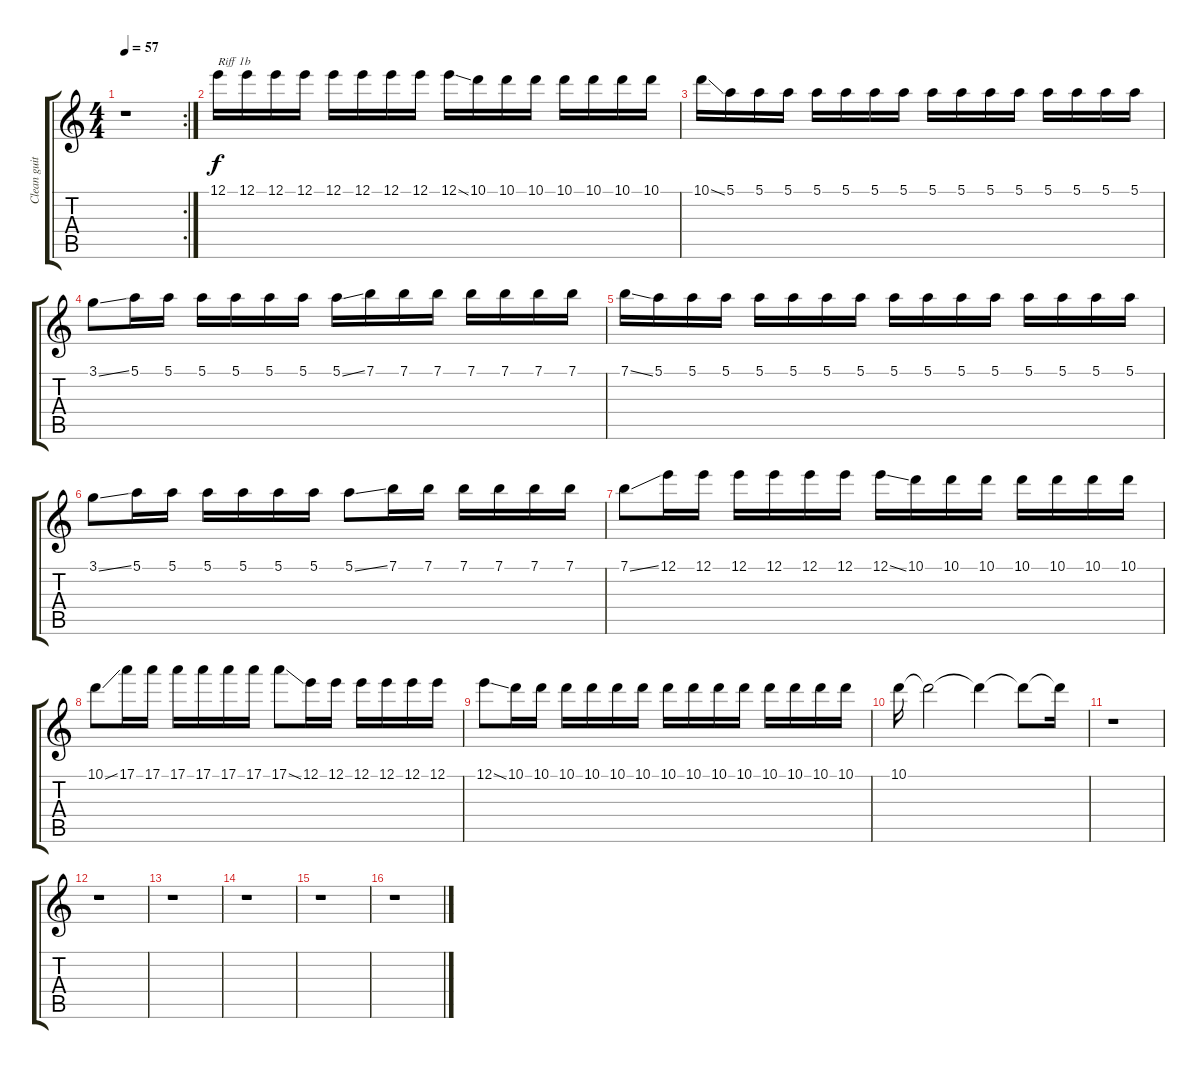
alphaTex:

\track ("Clean guitar 1" "Clean guit") {instrument acousticguitarnylon}
\staff {score tabs}
\tuning (E4 B3 G3 D3 A2 E2) {hide}
\rc 2
\ts (4 4)
\tempo 57
\clef g2
\ks c
r.1{dy f} |
12.1.16{txt "Riff 1b"} 12.1.16 12.1.16 12.1.16 12.1.16 12.1.16 12.1.16 12.1.16 12.1{ss}.16 10.1.16 10.1.16 10.1.16 10.1.16 10.1.16 10.1.16 10.1.16 |
10.1{ss}.16 5.1.16 5.1.16 5.1.16 5.1.16 5.1.16 5.1.16 5.1.16 5.1.16 5.1.16 5.1.16 5.1.16 5.1.16 5.1.16 5.1.16 5.1.16 |
3.1{ss}.8 5.1.16 5.1.16 5.1.16 5.1.16 5.1.16 5.1.16 5.1{ss}.16 7.1.16 7.1.16 7.1.16 7.1.16 7.1.16 7.1.16 7.1.16 |
7.1{ss}.16 5.1.16 5.1.16 5.1.16 5.1.16 5.1.16 5.1.16 5.1.16 5.1.16 5.1.16 5.1.16 5.1.16 5.1.16 5.1.16 5.1.16 5.1.16 |
3.1{ss}.8 5.1.16 5.1.16 5.1.16 5.1.16 5.1.16 5.1.16 5.1{ss}.8 7.1.16 7.1.16 7.1.16 7.1.16 7.1.16 7.1.16 |
7.1{ss}.8 12.1.16 12.1.16 12.1.16 12.1.16 12.1.16 12.1.16 12.1{ss}.16 10.1.16 10.1.16 10.1.16 10.1.16 10.1.16 10.1.16 10.1.16 |
10.1{ss}.8 17.1.16 17.1.16 17.1.16 17.1.16 17.1.16 17.1.16 17.1{ss}.8 12.1.16 12.1.16 12.1.16 12.1.16 12.1.16 12.1.16 |
12.1{ss}.8 10.1.16 10.1.16 10.1.16 10.1.16 10.1.16 10.1.16 10.1.16 10.1.16 10.1.16 10.1.16 10.1.16 10.1.16 10.1.16 10.1.16 |
10.1.16 10.1{t}.2 10.1{t}.4 10.1{t}.8 10.1{t}.16 |
r.1 |
r.1 |
r.1 |
r.1 |
r.1 |
r.1
